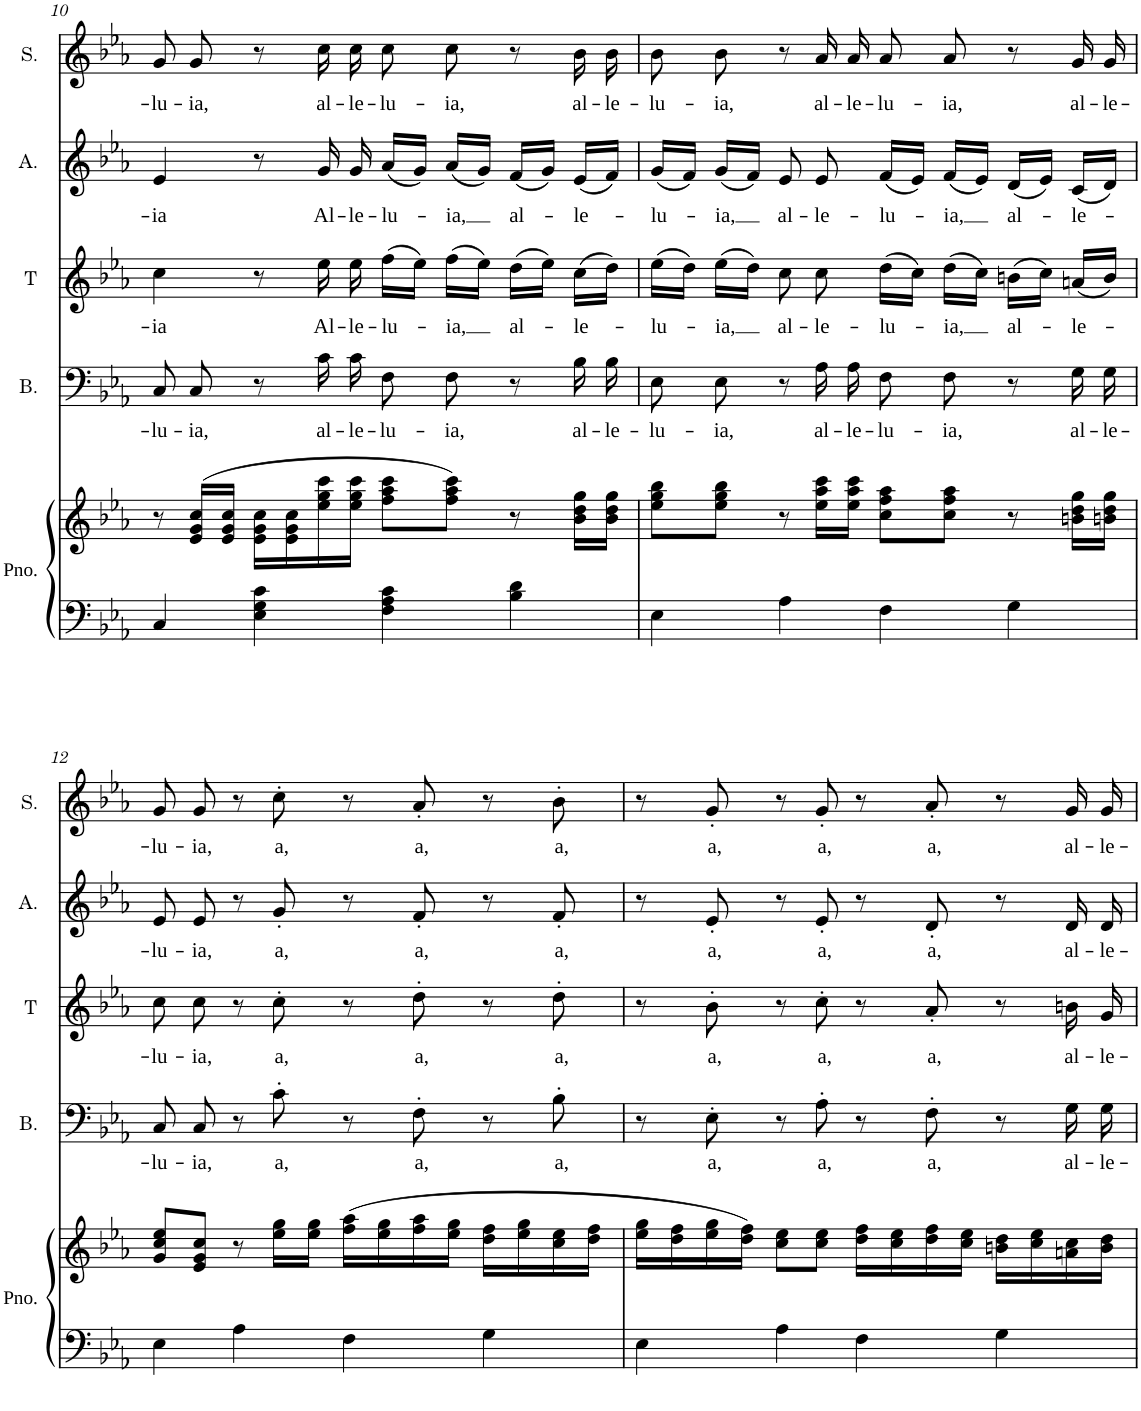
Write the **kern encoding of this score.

**kern	**kern	**kern	**text	**kern	**text	**kern	**text	**kern	**text
*part5	*part5	*part4	*part4	*part3	*part3	*part2	*part2	*part1	*part1
*staff6	*staff5	*staff4	*staff4	*staff3	*staff3	*staff2	*staff2	*staff1	*staff1
*I"Piano	*	*I"Basse	*	*I"Ténor	*	*I"Alto	*	*I"Soprano	*
*I'Pno.	*	*I'B.	*	*I'T	*	*I'A.	*	*I'S.	*
!!LO:PB:g=z
*clefF4	*clefG2	*clefF4	*	*clefG2	*	*clefG2	*	*clefG2	*
*k[b-e-a-]	*k[b-e-a-]	*k[b-e-a-]	*	*k[b-e-a-]	*	*k[b-e-a-]	*	*k[b-e-a-]	*
*M4/4	*M4/4	*M4/4	*	*M4/4	*	*M4/4	*	*M4/4	*
=10	=10	=10	=10	=10	=10	=10	=10	=10	=10
!	!	!	!LO:LY:b	!	!LO:LY:b	!	!LO:LY:b	!	!LO:LY:b
4C/	8r	8C/L	-lu-	4cc\	-ia	4e-/	-ia	8g/L	-lu-
!	!	!	!LO:LY:b	!	!	!	!	!	!LO:LY:b
.	(16e-/ 16g/ 16cc/LL	8C/J	-ia,	.	.	.	.	8g/J	-ia,
.	16e-/ 16g/ 16cc/JJ	.	.	.	.	.	.	.	.
4E-\ 4G\ 4c\	16e-\ 16g\ 16cc\LL	8r	.	8r	.	8r	.	8r	.
.	16e-\ 16g\ 16cc\	.	.	.	.	.	.	.	.
!	!	!	!LO:LY:b	!	!LO:LY:b	!	!LO:LY:b	!	!LO:LY:b
.	16ee-\ 16gg\ 16ccc\	16c\LL	al-	16ee-\	Al-	16g/	Al-	16cc\LL	al-
!	!	!	!LO:LY:b	!	!LO:LY:b	!	!LO:LY:b	!	!LO:LY:b
.	16ee-\ 16gg\ 16ccc\JJ	16c\JJ	-le-	16ee-\	-le-	16g/	-le-	16cc\JJ	-le-
!	!	!	!LO:LY:b	!	!LO:LY:b	!	!LO:LY:b	!	!LO:LY:b
4F\ 4A-\ 4c\	8ff\ 8aa-\ 8ccc\L	8F\L	-lu-	(16ff\LL	-lu-	(16a-/LL	-lu-	8cc\L	-lu-
.	.	.	.	16ee-\JJ)	.	16g/JJ)	.	.	.
!	!	!	!LO:LY:b	!	!LO:LY:b	!	!LO:LY:b	!	!LO:LY:b
.	8ff\ 8aa-\ 8ccc\J)	8F\J	-ia,	(16ff\LL	-ia,	(16a-/LL	-ia,	8cc\J	-ia,
.	.	.	.	16ee-\JJ)	.	16g/JJ)	.	.	.
!	!	!	!	!	!LO:LY:b	!	!LO:LY:b	!	!
4B-\ 4d\	8r	8r	.	(16dd\LL	al-	(16f/LL	al-	8r	.
.	.	.	.	16ee-\JJ)	.	16g/JJ)	.	.	.
!	!	!	!LO:LY:b	!	!LO:LY:b	!	!LO:LY:b	!	!LO:LY:b
.	16b-\ 16dd\ 16gg\LL	16B-\LL	al-	(16cc\LL	-le-	(16e-/LL	-le-	16b-\LL	al-
!	!	!	!LO:LY:b	!	!	!	!	!	!LO:LY:b
.	16b-\ 16dd\ 16gg\JJ	16B-\JJ	-le-	16dd\JJ)	.	16f/JJ)	.	16b-\JJ	-le-
=11	=11	=11	=11	=11	=11	=11	=11	=11	=11
!	!	!	!LO:LY:b	!	!LO:LY:b	!	!LO:LY:b	!	!LO:LY:b
4E-\	8ee-\ 8gg\ 8bb-\L	8E-\L	-lu-	(16ee-\LL	-lu-	(16g/LL	-lu-	8b-\L	-lu-
.	.	.	.	16dd\JJ)	.	16f/JJ)	.	.	.
!	!	!	!LO:LY:b	!	!LO:LY:b	!	!LO:LY:b	!	!LO:LY:b
.	8ee-\ 8gg\ 8bb-\J	8E-\J	-ia,	(16ee-\LL	-ia,	(16g/LL	-ia,	8b-\J	-ia,
.	.	.	.	16dd\JJ)	.	16f/JJ)	.	.	.
!	!	!	!	!	!LO:LY:b	!	!LO:LY:b	!	!
4A-\	8r	8r	.	8cc\	al-	8e-/	al-	8r	.
!	!	!	!LO:LY:b	!	!LO:LY:b	!	!LO:LY:b	!	!LO:LY:b
.	16ee-\ 16aa-\ 16ccc\LL	16A-\LL	al-	8cc\	-le-	8e-/	-le-	16a-/LL	al-
!	!	!	!LO:LY:b	!	!	!	!	!	!LO:LY:b
.	16ee-\ 16aa-\ 16ccc\JJ	16A-\JJ	-le-	.	.	.	.	16a-/JJ	-le-
!	!	!	!LO:LY:b	!	!LO:LY:b	!	!LO:LY:b	!	!LO:LY:b
4F\	8cc\ 8ff\ 8aa-\L	8F\L	-lu-	(16dd\LL	-lu-	(16f/LL	-lu-	8a-/L	-lu-
.	.	.	.	16cc\JJ)	.	16e-/JJ)	.	.	.
!	!	!	!LO:LY:b	!	!LO:LY:b	!	!LO:LY:b	!	!LO:LY:b
.	8cc\ 8ff\ 8aa-\J	8F\J	-ia,	(16dd\LL	-ia,	(16f/LL	-ia,	8a-/J	-ia,
.	.	.	.	16cc\JJ)	.	16e-/JJ)	.	.	.
!	!	!	!	!	!LO:LY:b	!	!LO:LY:b	!	!
4G\	8r	8r	.	(16bn\LL	al-	(16d/LL	al-	8r	.
.	.	.	.	16cc\JJ)	.	16e-/JJ)	.	.	.
!	!	!	!LO:LY:b	!	!LO:LY:b	!	!LO:LY:b	!	!LO:LY:b
.	16bn\ 16dd\ 16gg\LL	16G\LL	al-	(16an/LL	-le-	(16c/LL	-le-	16g/LL	al-
!	!	!	!LO:LY:b	!	!	!	!	!	!LO:LY:b
.	16bn\ 16dd\ 16gg\JJ	16G\JJ	-le-	16b/JJ)	.	16d/JJ)	.	16g/JJ	-le-
!!LO:LB:g=z
=12	=12	=12	=12	=12	=12	=12	=12	=12	=12
!	!	!	!LO:LY:b	!	!LO:LY:b	!	!LO:LY:b	!	!LO:LY:b
4E-\	8g/ 8cc/ 8ee-/L	8C/L	-lu-	8cc\	-lu-	8e-/	-lu-	8g/L	-lu-
!	!	!	!LO:LY:b	!	!LO:LY:b	!	!LO:LY:b	!	!LO:LY:b
.	8e-/ 8g/ 8cc/J	8C/J	-ia,	8cc\	-ia,	8e-/	-ia,	8g/J	-ia,
4A-\	8r	8r	.	8r	.	8r	.	8r	.
!	!	!	!LO:LY:b	!	!LO:LY:b	!	!LO:LY:b	!	!LO:LY:b
.	16ee-\ 16gg\LL	8c'\	-a,	8cc'\	-a,	8g'/	-a,	8cc'\	-a,
.	16ee-\ 16gg\JJ	.	.	.	.	.	.	.	.
4F\	(16ff\ 16aa-\LL	8r	.	8r	.	8r	.	8r	.
.	16ee-\ 16gg\	.	.	.	.	.	.	.	.
!	!	!	!LO:LY:b	!	!LO:LY:b	!	!LO:LY:b	!	!LO:LY:b
.	16ff\ 16aa-\	8F'\	-a,	8dd'\	-a,	8f'/	-a,	8a-'/	-a,
.	16ee-\ 16gg\JJ	.	.	.	.	.	.	.	.
4G\	16dd\ 16ff\LL	8r	.	8r	.	8r	.	8r	.
.	16ee-\ 16gg\	.	.	.	.	.	.	.	.
!	!	!	!LO:LY:b	!	!LO:LY:b	!	!LO:LY:b	!	!LO:LY:b
.	16cc\ 16ee-\	8B-'\	-a,	8dd'\	-a,	8f'/	-a,	8b-'\	-a,
.	16dd\ 16ff\JJ	.	.	.	.	.	.	.	.
=13	=13	=13	=13	=13	=13	=13	=13	=13	=13
4E-\	16ee-\ 16gg\LL	8r	.	8r	.	8r	.	8r	.
.	16dd\ 16ff\	.	.	.	.	.	.	.	.
!	!	!	!LO:LY:b	!	!LO:LY:b	!	!LO:LY:b	!	!LO:LY:b
.	16ee-\ 16gg\	8E-'\	-a,	8b-'\	-a,	8e-'/	-a,	8g'/	-a,
.	16dd\ 16ff\JJ)	.	.	.	.	.	.	.	.
4A-\	8cc\ 8ee-\L	8r	.	8r	.	8r	.	8r	.
!	!	!	!LO:LY:b	!	!LO:LY:b	!	!LO:LY:b	!	!LO:LY:b
.	8cc\ 8ee-\J	8A-'\	-a,	8cc'\	-a,	8e-'/	-a,	8g'/	-a,
4F\	16dd\ 16ff\LL	8r	.	8r	.	8r	.	8r	.
.	16cc\ 16ee-\	.	.	.	.	.	.	.	.
!	!	!	!LO:LY:b	!	!LO:LY:b	!	!LO:LY:b	!	!LO:LY:b
.	16dd\ 16ff\	8F'\	-a,	8a-'/	-a,	8d'/	-a,	8a-'/	-a,
.	16cc\ 16ee-\JJ	.	.	.	.	.	.	.	.
4G\	16bn\ 16dd\LL	8r	.	8r	.	8r	.	8r	.
.	16cc\ 16ee-\	.	.	.	.	.	.	.	.
!	!	!	!LO:LY:b	!	!LO:LY:b	!	!LO:LY:b	!	!LO:LY:b
.	16an\ 16cc\	16G\LL	al-	16bn\	al-	16d/	al-	16g/LL	al-
!	!	!	!LO:LY:b	!	!LO:LY:b	!	!LO:LY:b	!	!LO:LY:b
.	16b\ 16dd\JJ	16G\JJ	-le-	16g/	-le-	16d/	-le-	16g/JJ	-le-
=	=	=	=	=	=	=	=	=	=
*-	*-	*-	*-	*-	*-	*-	*-	*-	*-
